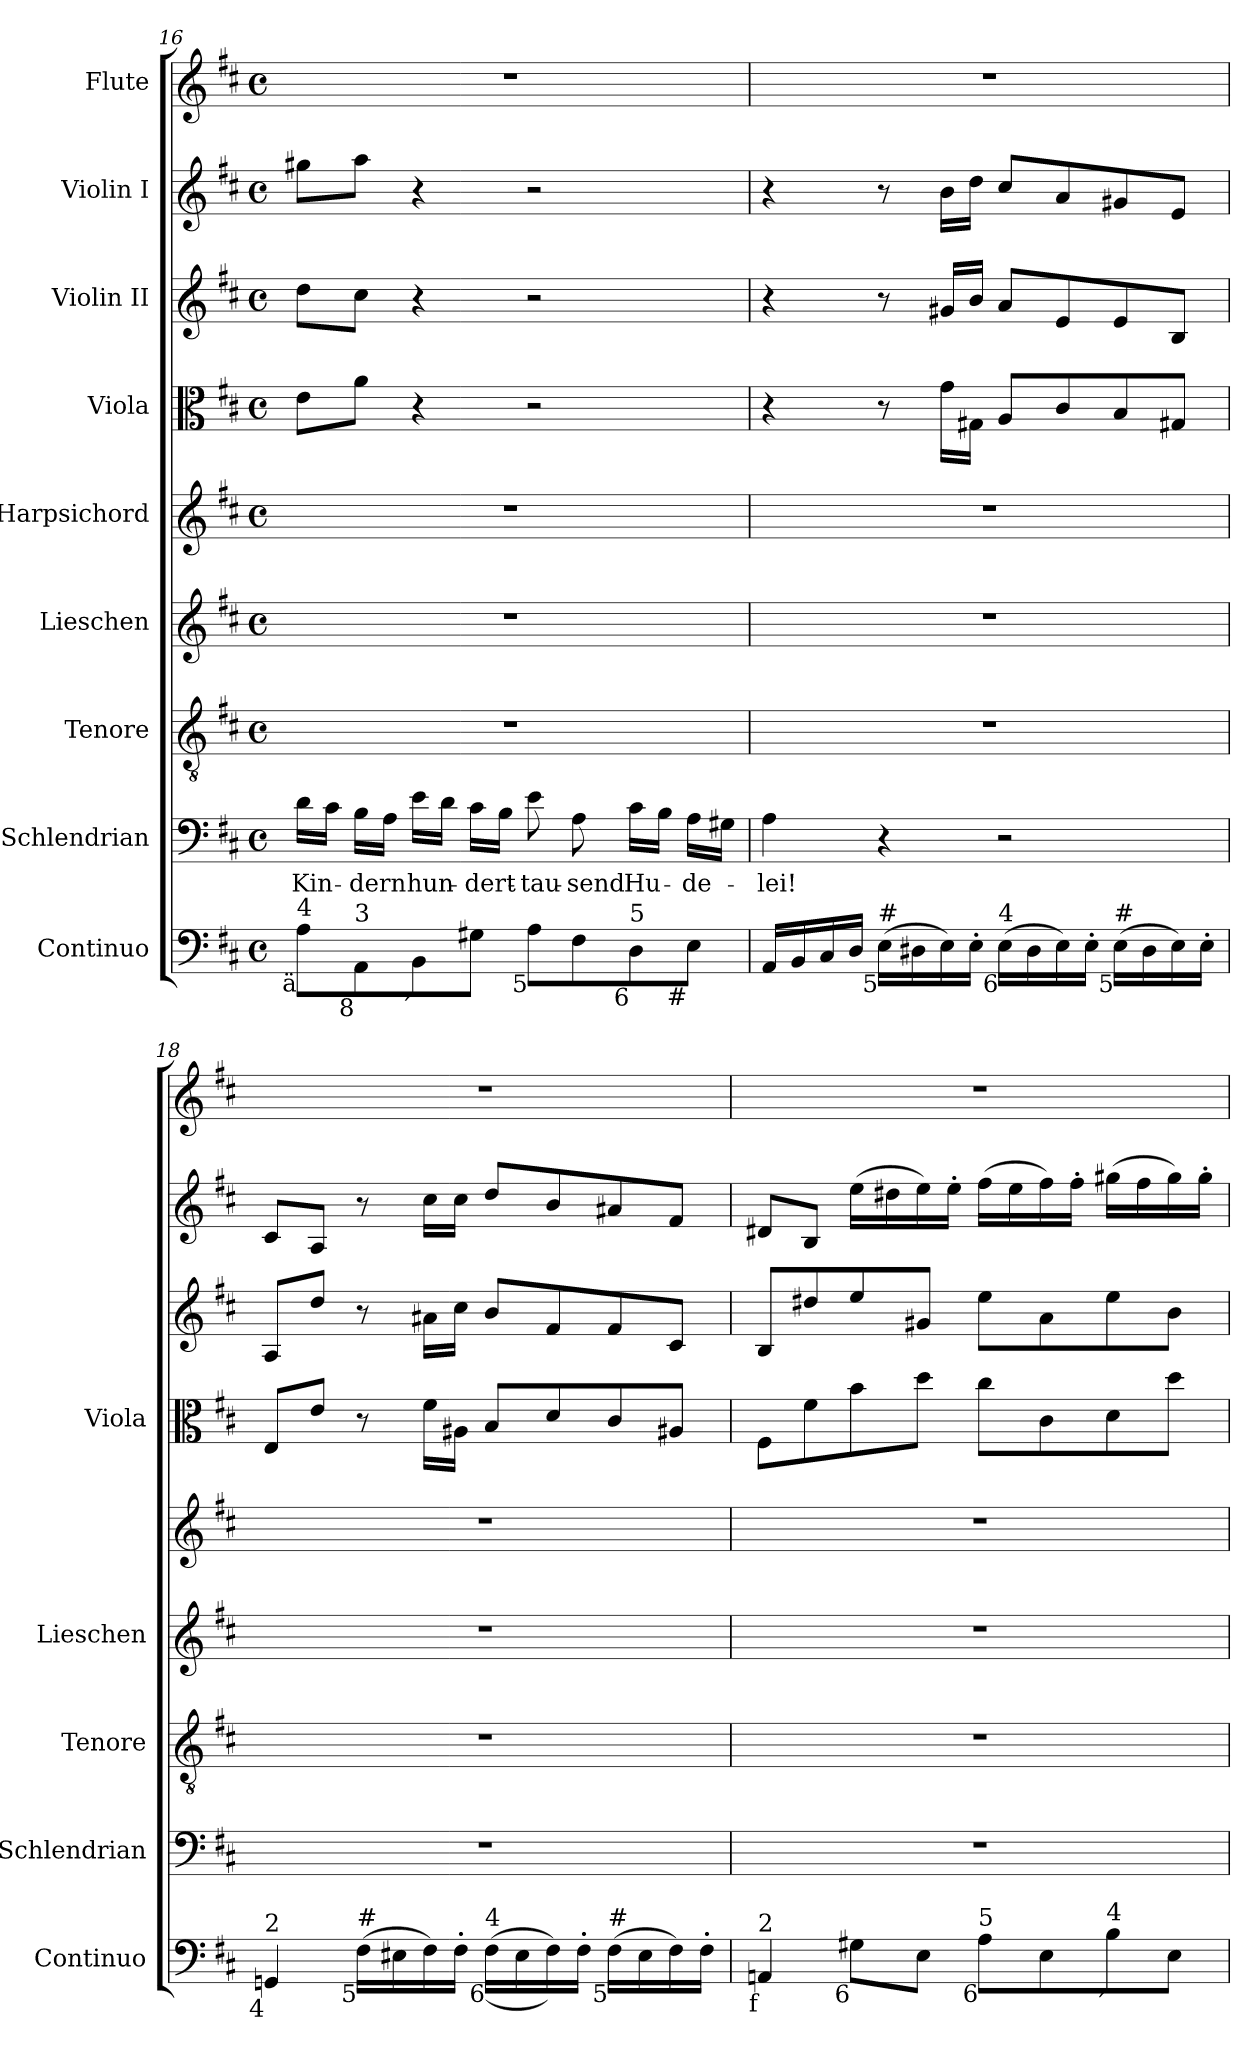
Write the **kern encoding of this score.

**kern	**kern	**text	**kern	**kern	**kern	**kern	**kern	**kern	**kern
*part9	*part8	*part8	*part7	*part6	*part5	*part4	*part3	*part2	*part1
*staff9	*staff8	*staff8	*staff7	*staff6	*staff5	*staff4	*staff3	*staff2	*staff1
*I"Continuo	*I"Schlendrian	*	*I"Tenore	*I"Lieschen	*I"Harpsichord	*I"Viola	*I"Violin II	*I"Violin I	*I"Flute
*I'Continuo	*I'Schlendrian	*	*I'Tenore	*I'Lieschen	*	*I'Viola	*	*	*
*clefF4	*clefF4	*	*clefGv2	*clefG2	*clefG2	*clefC3	*clefG2	*clefG2	*clefG2
*	*	*	*ITrd7c12	*	*	*	*	*	*
*k[f#c#]	*k[f#c#]	*	*k[f#c#]	*k[f#c#]	*k[f#c#]	*k[f#c#]	*k[f#c#]	*k[f#c#]	*k[f#c#]
*D:	*D:	*	*D:	*D:	*D:	*D:	*D:	*D:	*D:
*M4/4	*M4/4	*	*M4/4	*M4/4	*M4/4	*M4/4	*M4/4	*M4/4	*M4/4
*met(c)	*met(c)	*	*met(c)	*met(c)	*met(c)	*met(c)	*met(c)	*met(c)	*met(c)
=16	=16	=16	=16	=16	=16	=16	=16	=16	=16
!LO:TX:b:rj:t=ä	!	!	!	!	!	!	!	!	!
!LO:TX:t=4	!	!	!	!	!	!	!	!	!
!	!	!LO:LY:b:color=#000000	!	!	!	!	!	!	!
8Ai\L	16di\LL	Kin-	1r	1r	1r	8ei\L	8ddi\L	8gg#Xi\L	1r
.	16c#i\JJ	.	.	.	.	.	.	.	.
!LO:TX:b:rj:t=8	!	!	!	!	!	!	!	!	!
!LO:TX:t=3	!	!	!	!	!	!	!	!	!
!	!	!LO:LY:b:color=#000000	!	!	!	!	!	!	!
8AAi\	16Bi\LL	-dern	.	.	.	8ai\J	8cc#i\J	8aai\J	.
.	16Ai\JJ	.	.	.	.	.	.	.	.
!LO:TX:b:rj:t=´	!	!	!	!	!	!	!	!	!
!	!	!LO:LY:b:color=#000000	!	!	!	!	!	!	!
8BBi\	16ei\LL	hun-	.	.	.	4r	4r	4r	.
.	16di\JJ	.	.	.	.	.	.	.	.
!	!	!LO:LY:b:color=#000000	!	!	!	!	!	!	!
8G#Xi\J	16c#i\LL	-dert-	.	.	.	.	.	.	.
.	16Bi\JJ	.	.	.	.	.	.	.	.
!LO:TX:b:rj:t=5	!	!	!	!	!	!	!	!	!
!	!	!LO:LY:b:color=#000000	!	!	!	!	!	!	!
8Ai\L	8ei\	-tau-	.	.	.	2r	2r	2r	.
!	!	!LO:LY:b:color=#000000	!	!	!	!	!	!	!
8F#i\	8Ai\	-send	.	.	.	.	.	.	.
!LO:TX:b:rj:t=6	!	!	!	!	!	!	!	!	!
!LO:TX:t=5	!	!	!	!	!	!	!	!	!
!	!	!LO:LY:b:color=#000000	!	!	!	!	!	!	!
8Di\	16c#i\LL	Hu-	.	.	.	.	.	.	.
.	16Bi\JJ	.	.	.	.	.	.	.	.
!LO:TX:b:rj:t=#	!	!	!	!	!	!	!	!	!
!	!	!LO:LY:b:color=#000000	!	!	!	!	!	!	!
8Ei\J	16Ai\LL	-de-	.	.	.	.	.	.	.
.	16G#Xi\JJ	.	.	.	.	.	.	.	.
!!LO:PB:g=z
=17	=17	=17	=17	=17	=17	=17	=17	=17	=17
!	!	!LO:LY:b:color=#000000	!	!	!	!	!	!	!
16AAi/LL	4Ai\	-lei!	1r	1r	1r	4r	4r	4r	1r
16BBi/	.	.	.	.	.	.	.	.	.
16C#i/	.	.	.	.	.	.	.	.	.
16Di/JJ	.	.	.	.	.	.	.	.	.
!LO:TX:b:rj:t=5	!	!	!	!	!	!	!	!	!
!LO:TX:t=#	!	!	!	!	!	!	!	!	!
(16Ei\LL	4r	.	.	.	.	8r	8r	8r	.
16D#Xi\	.	.	.	.	.	.	.	.	.
16Ei\)	.	.	.	.	.	16gi\LL	16g#Xi/LL	16bi\LL	.
16E'i\JJ	.	.	.	.	.	16G#Xi\JJ	16bi/JJ	16ddi\JJ	.
!LO:TX:b:rj:t=6	!	!	!	!	!	!	!	!	!
!LO:TX:t=4	!	!	!	!	!	!	!	!	!
(16Ei\LL	2r	.	.	.	.	8Ai/L	8ai/L	8cc#i/L	.
16D#i\	.	.	.	.	.	.	.	.	.
16Ei\)	.	.	.	.	.	8c#i/	8ei/	8ai/	.
16E'i\JJ	.	.	.	.	.	.	.	.	.
!LO:TX:b:rj:t=5	!	!	!	!	!	!	!	!	!
!LO:TX:t=#	!	!	!	!	!	!	!	!	!
(16Ei\LL	.	.	.	.	.	8Bi/	8ei/	8g#Xi/	.
16D#i\	.	.	.	.	.	.	.	.	.
16Ei\)	.	.	.	.	.	8G#Xi/J	8Bi/J	8ei/J	.
16E'i\JJ	.	.	.	.	.	.	.	.	.
=18	=18	=18	=18	=18	=18	=18	=18	=18	=18
!LO:TX:b:rj:t=4	!	!	!	!	!	!	!	!	!
!LO:TX:t=2	!	!	!	!	!	!	!	!	!
4GGni/	1r	.	1r	1r	1r	8Ei/L	8Ai/L	8c#i/L	1r
.	.	.	.	.	.	8ei/J	8ddi/J	8Ai/J	.
!LO:TX:b:rj:t=5	!	!	!	!	!	!	!	!	!
!LO:TX:t=#	!	!	!	!	!	!	!	!	!
(16F#i\LL	.	.	.	.	.	8r	8r	8r	.
16E#Xi\	.	.	.	.	.	.	.	.	.
16F#i\)	.	.	.	.	.	16f#i\LL	16a#Xi\LL	16cc#i\LL	.
16F#'i\JJ	.	.	.	.	.	16A#Xi\JJ	16cc#i\JJ	16cc#i\JJ	.
!LO:TX:b:rj:t=6	!	!	!	!	!	!	!	!	!
!LO:TX:t=4	!	!	!	!	!	!	!	!	!
((16F#i\LL	.	.	.	.	.	8Bi/L	8bi/L	8ddi/L	.
16E#i\	.	.	.	.	.	.	.	.	.
16F#i\))	.	.	.	.	.	8di/	8f#i/	8bi/	.
16F#'i\JJ	.	.	.	.	.	.	.	.	.
!LO:TX:b:rj:t=5	!	!	!	!	!	!	!	!	!
!LO:TX:t=#	!	!	!	!	!	!	!	!	!
(16F#i\LL	.	.	.	.	.	8c#i/	8f#i/	8a#Xi/	.
16E#i\	.	.	.	.	.	.	.	.	.
16F#i\)	.	.	.	.	.	8A#Xi/J	8c#i/J	8f#i/J	.
16F#'i\JJ	.	.	.	.	.	.	.	.	.
=19	=19	=19	=19	=19	=19	=19	=19	=19	=19
!LO:TX:b:rj:t=f	!	!	!	!	!	!	!	!	!
!LO:TX:t=2	!	!	!	!	!	!	!	!	!
4AAni/	1r	.	1r	1r	1r	8F#i\L	8Bi/L	8d#Xi/L	1r
.	.	.	.	.	.	8f#i\	8dd#Xi/	8Bi/J	.
!LO:TX:b:rj:t=6	!	!	!	!	!	!	!	!	!
8G#Xi\L	.	.	.	.	.	8bi\	8eei/	(16eei\LL	.
.	.	.	.	.	.	.	.	16dd#Xi\	.
8Ei\J	.	.	.	.	.	8ddi\J	8g#Xi/J	16eei\)	.
.	.	.	.	.	.	.	.	16ee'i\JJ	.
!LO:TX:b:rj:t=6	!	!	!	!	!	!	!	!	!
!LO:TX:t=5	!	!	!	!	!	!	!	!	!
8Ai\L	.	.	.	.	.	8cc#i\L	8eei\L	(16ff#i\LL	.
.	.	.	.	.	.	.	.	16eei\	.
8Ei\	.	.	.	.	.	8c#i\	8ai\	16ff#i\)	.
.	.	.	.	.	.	.	.	16ff#'i\JJ	.
!LO:TX:b:rj:t=´	!	!	!	!	!	!	!	!	!
!LO:TX:t=4	!	!	!	!	!	!	!	!	!
8Bi\	.	.	.	.	.	8di\	8eei\	(16gg#Xi\LL	.
.	.	.	.	.	.	.	.	16ff#i\	.
8Ei\J	.	.	.	.	.	8ddi\J	8bi\J	16gg#i\)	.
.	.	.	.	.	.	.	.	16gg#'i\JJ	.
=	=	=	=	=	=	=	=	=	=
*-	*-	*-	*-	*-	*-	*-	*-	*-	*-
